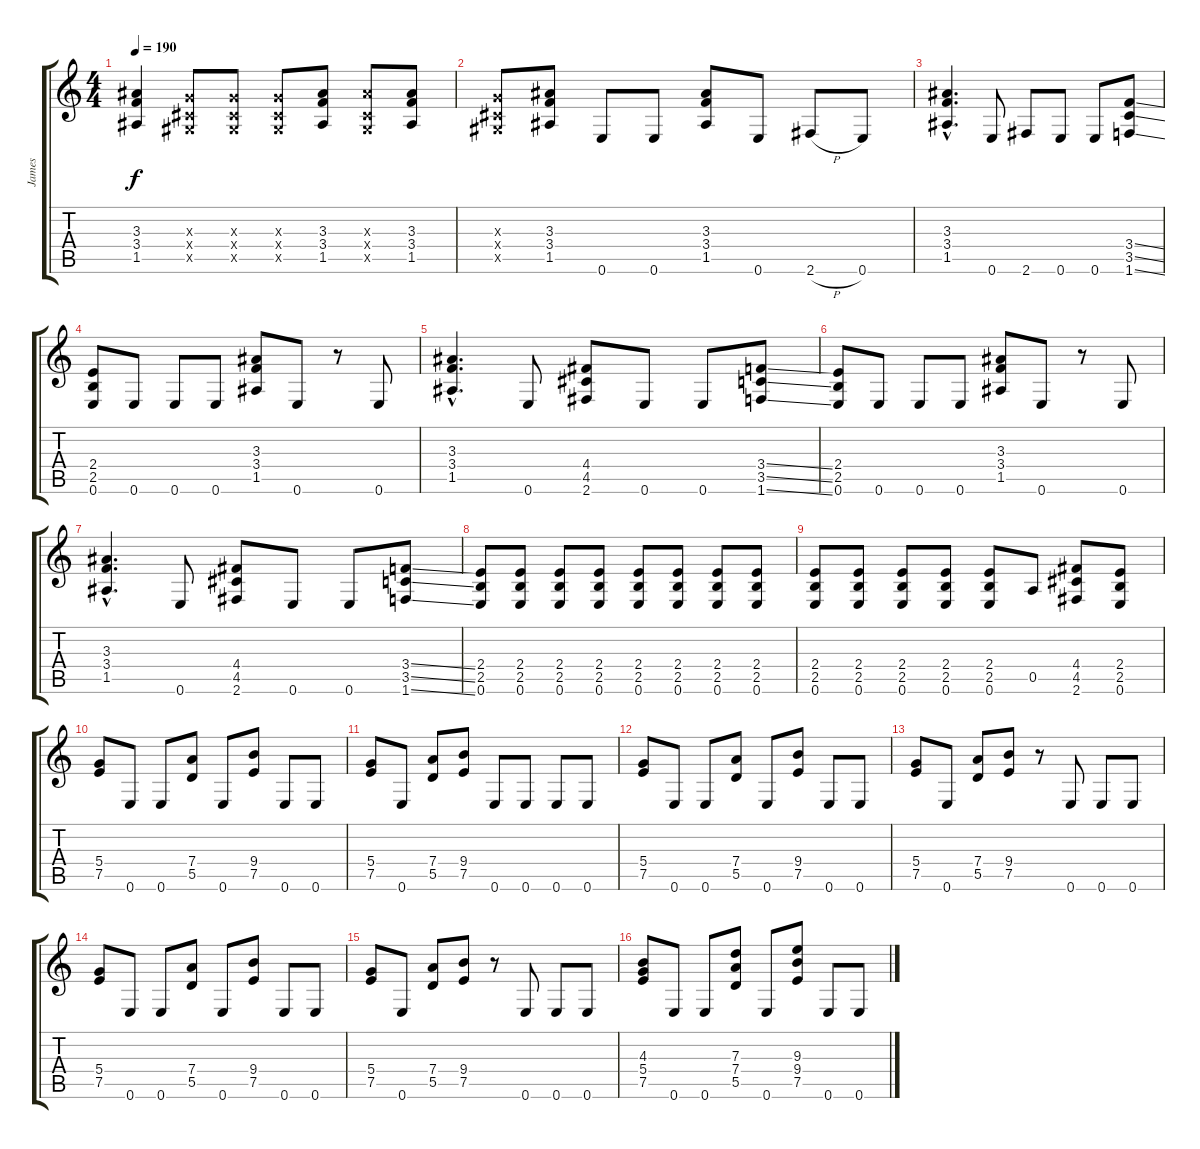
\track ("James" "James") {instrument distortionguitar}
\staff {score tabs}
\tuning (E4 B3 G3 D3 A2 E2) {hide}
\ts (4 4)
\tempo 190
\clef g2
\ks c
(3.3 3.4 1.5).4{dy f} (0.3{x} -1.4{x} -1.5{x}).8 (0.3{x} -1.4{x} -1.5{x}).8 (0.3{x} -1.4{x} -1.5{x}).8 (3.3 3.4 1.5).8 (3.3{x} -1.4{x} -1.5{x}).8 (3.3 3.4 1.5).8 |
(0.3{x} -1.4{x} -1.5{x}).8 (3.3 3.4 1.5).8 0.6.8 0.6.8 (3.3 3.4 1.5).8 0.6.8 2.6{h}.8 0.6.8 |
(3.3{hac} 3.4{hac} 1.5{hac}).4{d} 0.6.8 2.6.8 0.6.8 0.6.8 (3.4{ss} 3.5{ss} 1.6{ss}).8 |
(2.4 2.5 0.6).8 0.6.8 0.6.8 0.6.8 (3.3 3.4 1.5).8 0.6.8 r.8 0.6.8 |
(3.3{hac} 3.4{hac} 1.5{hac}).4{d} 0.6.8 (4.4 4.5 2.6).8 0.6.8 0.6.8 (3.4{ss} 3.5{ss} 1.6{ss}).8 |
(2.4 2.5 0.6).8 0.6.8 0.6.8 0.6.8 (3.3 3.4 1.5).8 0.6.8 r.8 0.6.8 |
(3.3{hac} 3.4{hac} 1.5{hac}).4{d} 0.6.8 (4.4 4.5 2.6).8 0.6.8 0.6.8 (3.4{ss} 3.5{ss} 1.6{ss}).8 |
(2.4 2.5 0.6).8 (2.4 2.5 0.6).8 (2.4 2.5 0.6).8 (2.4 2.5 0.6).8 (2.4 2.5 0.6).8 (2.4 2.5 0.6).8 (2.4 2.5 0.6).8 (2.4 2.5 0.6).8 |
(2.4 2.5 0.6).8 (2.4 2.5 0.6).8 (2.4 2.5 0.6).8 (2.4 2.5 0.6).8 (2.4 2.5 0.6).8 0.5.8 (4.4 4.5 2.6).8 (2.4 2.5 0.6).8 |
(5.4 7.5).8 0.6.8 0.6.8 (7.4 5.5).8 0.6.8 (9.4 7.5).8 0.6.8 0.6.8 |
(5.4 7.5).8 0.6.8 (7.4 5.5).8 (9.4 7.5).8 0.6.8 0.6.8 0.6.8 0.6.8 |
(5.4 7.5).8 0.6.8 0.6.8 (7.4 5.5).8 0.6.8 (9.4 7.5).8 0.6.8 0.6.8 |
(5.4 7.5).8 0.6.8 (7.4 5.5).8 (9.4 7.5).8 r.8 0.6.8 0.6.8 0.6.8 |
(5.4 7.5).8 0.6.8 0.6.8 (7.4 5.5).8 0.6.8 (9.4 7.5).8 0.6.8 0.6.8 |
(5.4 7.5).8 0.6.8 (7.4 5.5).8 (9.4 7.5).8 r.8 0.6.8 0.6.8 0.6.8 |
(4.3 5.4 7.5).8 0.6.8 0.6.8 (7.3 7.4 5.5).8 0.6.8 (9.3 9.4 7.5).8 0.6.8 0.6.8
